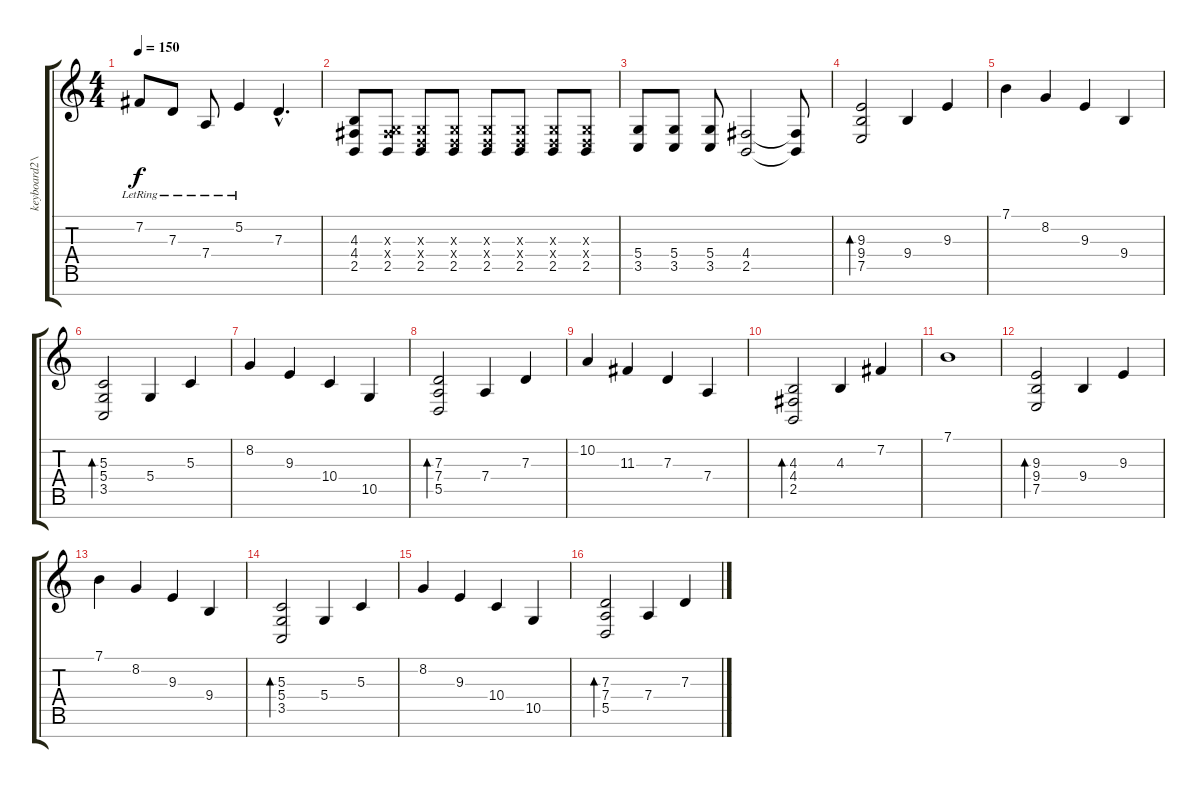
\track ("keyboard2\\guitar2" "keyboard2\\") {instrument brightacousticpiano}
\staff {score tabs}
\tuning (E4 B3 G3 D3 A2 E2 B1) {hide}
\ts (4 4)
\tempo 150
\clef g2
\ks c
7.2{lr}.8{dy f} 7.3{lr}.8 7.4{lr}.8 5.2{lr}.4 7.3{hac}.4{d} |
(4.3 4.4 2.5).8 (0.3{x} 4.4{x} 2.5).8 (0.3{x} 0.4{x} 2.5).8 (0.3{x} 0.4{x} 2.5).8 (0.3{x} 0.4{x} 2.5).8 (0.3{x} 0.4{x} 2.5).8 (0.3{x} 0.4{x} 2.5).8 (0.3{x} 0.4{x} 2.5).8 |
(5.4 3.5).8 (5.4 3.5).8 (5.4 3.5).8 (4.4 2.5).2 (4.4{t} 2.5{t}).8 |
(9.3 9.4 7.5).2{bd 240 volume 12 instrument distortionguitar} 9.4.4 9.3.4 |
7.1.4 8.2.4 9.3.4 9.4.4 |
(5.3 5.4 3.5).2{bd 240} 5.4.4 5.3.4 |
8.2.4 9.3.4 10.4.4 10.5.4 |
(7.3 7.4 5.5).2{bd 240} 7.4.4 7.3.4 |
10.2.4 11.3.4 7.3.4 7.4.4 |
(4.3 4.4 2.5).2{bd 240} 4.3.4 7.2.4 |
7.1.1 |
(9.3 9.4 7.5).2{bd 240 volume 12 instrument distortionguitar} 9.4.4 9.3.4 |
7.1.4 8.2.4 9.3.4 9.4.4 |
(5.3 5.4 3.5).2{bd 240} 5.4.4 5.3.4 |
8.2.4 9.3.4 10.4.4 10.5.4 |
(7.3 7.4 5.5).2{bd 240} 7.4.4 7.3.4
